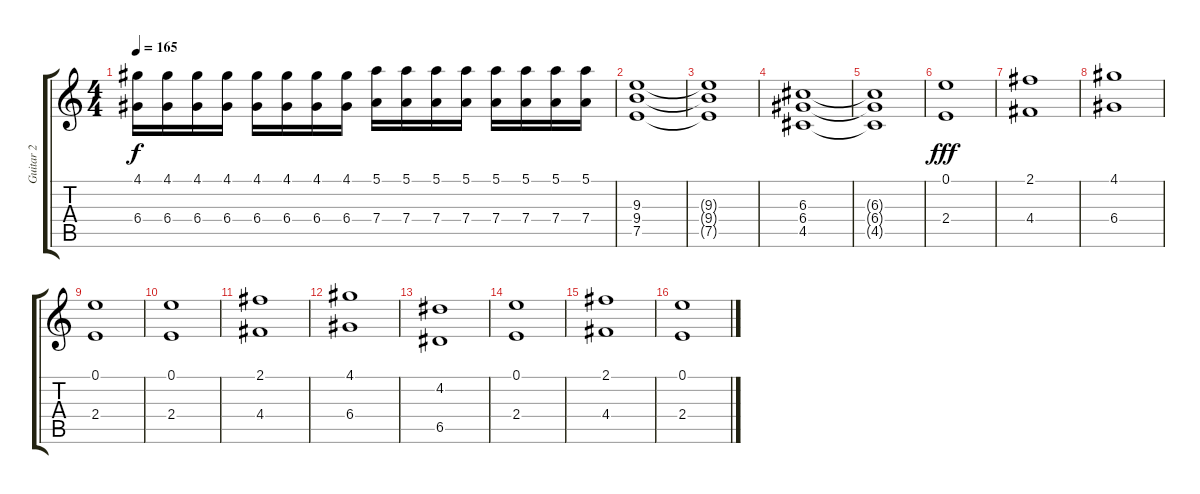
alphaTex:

\track ("Guitar 2" "Guitar 2") {instrument distortionguitar}
\staff {score tabs}
\tuning (E4 B3 G3 D3 A2 E2) {hide}
\ts (4 4)
\tempo 165
\clef g2
\ks c
(4.1 6.4).16{dy f} (4.1 6.4).16 (4.1 6.4).16 (4.1 6.4).16 (4.1 6.4).16 (4.1 6.4).16 (4.1 6.4).16 (4.1 6.4).16 (5.1 7.4).16 (5.1 7.4).16 (5.1 7.4).16 (5.1 7.4).16 (5.1 7.4).16 (5.1 7.4).16 (5.1 7.4).16 (5.1 7.4).16 |
(9.3 9.4 7.5).1{instrument overdrivenguitar} |
(9.3{t} 9.4{t} 7.5{t}).1 |
(6.3 6.4 4.5).1 |
(6.3{t} 6.4{t} 4.5{t}).1 |
(0.1 2.4).1{dy fff} |
(2.1 4.4).1 |
(4.1 6.4).1 |
(0.1 2.4).1 |
(0.1 2.4).1 |
(2.1 4.4).1 |
(4.1 6.4).1 |
(4.2 6.5).1 |
(0.1 2.4).1 |
(2.1 4.4).1 |
(0.1 2.4).1
